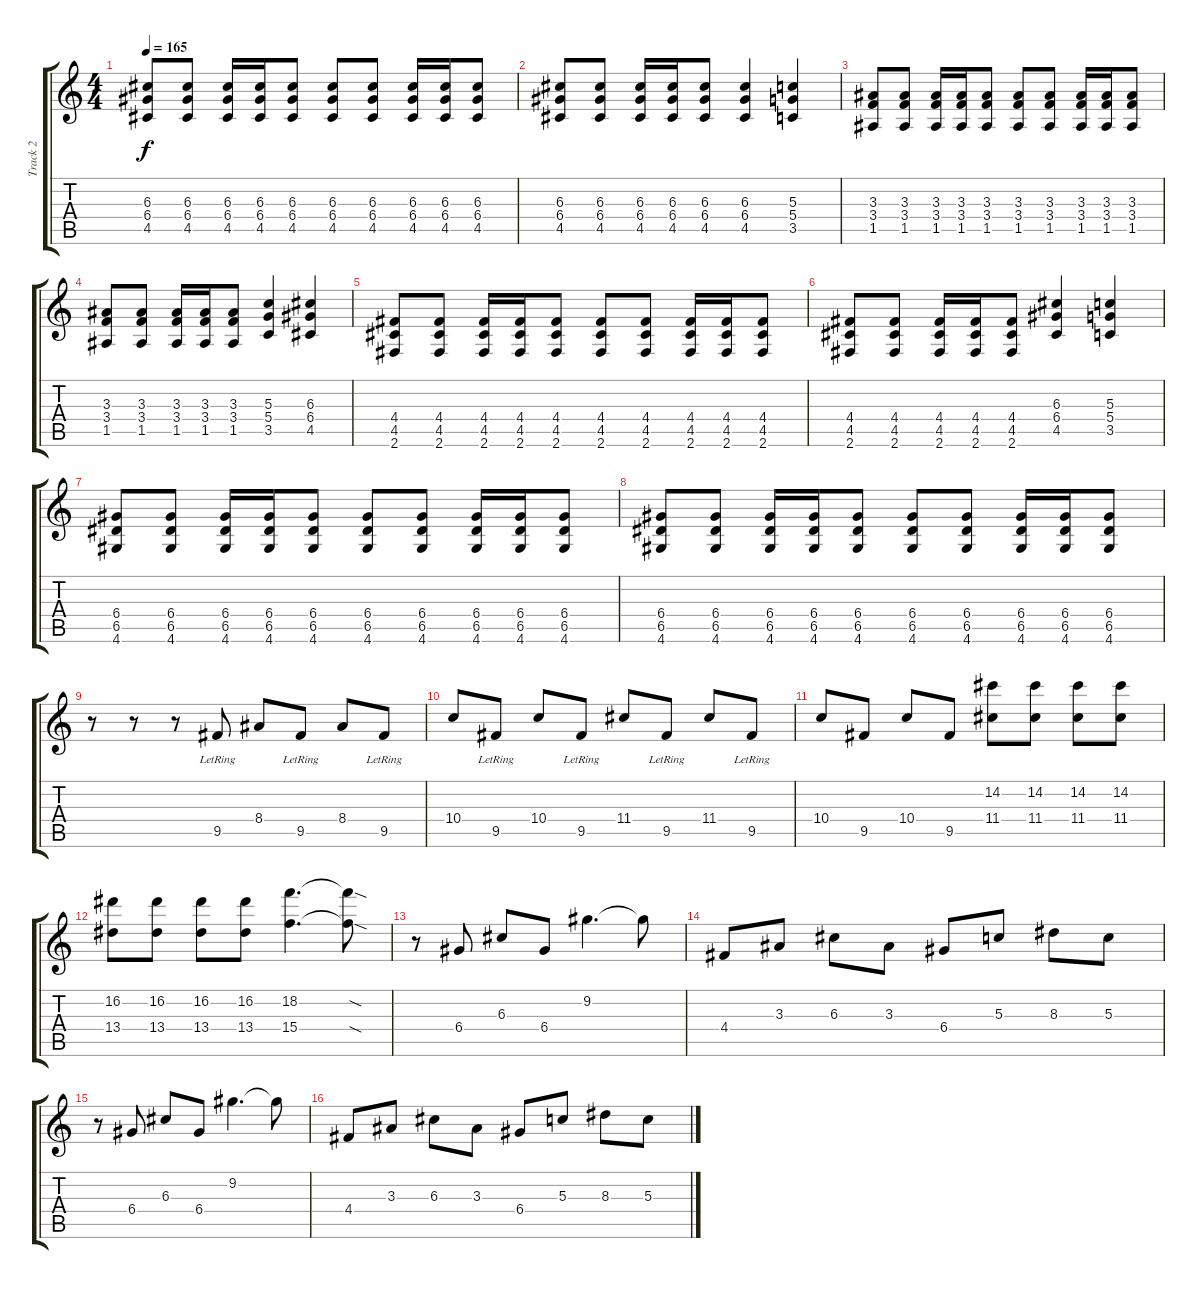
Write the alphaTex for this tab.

\track ("Track 2" "Track 2") {solo instrument overdrivenguitar}
\staff {score tabs}
\tuning (E4 B3 G3 D3 A2 E2) {hide}
\ts (4 4)
\tempo 165
\clef g2
\ks c
(6.3 6.4 4.5).8{dy f} (6.3 6.4 4.5).8 (6.3 6.4 4.5).16 (6.3 6.4 4.5).16 (6.3 6.4 4.5).8 (6.3 6.4 4.5).8 (6.3 6.4 4.5).8 (6.3 6.4 4.5).16 (6.3 6.4 4.5).16 (6.3 6.4 4.5).8 |
(6.3 6.4 4.5).8 (6.3 6.4 4.5).8 (6.3 6.4 4.5).16 (6.3 6.4 4.5).16 (6.3 6.4 4.5).8 (6.3 6.4 4.5).4 (5.3 5.4 3.5).4 |
(3.3 3.4 1.5).8 (3.3 3.4 1.5).8 (3.3 3.4 1.5).16 (3.3 3.4 1.5).16 (3.3 3.4 1.5).8 (3.3 3.4 1.5).8 (3.3 3.4 1.5).8 (3.3 3.4 1.5).16 (3.3 3.4 1.5).16 (3.3 3.4 1.5).8 |
(3.3 3.4 1.5).8 (3.3 3.4 1.5).8 (3.3 3.4 1.5).16 (3.3 3.4 1.5).16 (3.3 3.4 1.5).8 (5.3 5.4 3.5).4 (6.3 6.4 4.5).4 |
(4.4 4.5 2.6).8 (4.4 4.5 2.6).8 (4.4 4.5 2.6).16 (4.4 4.5 2.6).16 (4.4 4.5 2.6).8 (4.4 4.5 2.6).8 (4.4 4.5 2.6).8 (4.4 4.5 2.6).16 (4.4 4.5 2.6).16 (4.4 4.5 2.6).8 |
(4.4 4.5 2.6).8 (4.4 4.5 2.6).8 (4.4 4.5 2.6).16 (4.4 4.5 2.6).16 (4.4 4.5 2.6).8 (6.3 6.4 4.5).4 (5.3 5.4 3.5).4 |
(6.4 6.5 4.6).8 (6.4 6.5 4.6).8 (6.4 6.5 4.6).16 (6.4 6.5 4.6).16 (6.4 6.5 4.6).8 (6.4 6.5 4.6).8 (6.4 6.5 4.6).8 (6.4 6.5 4.6).16 (6.4 6.5 4.6).16 (6.4 6.5 4.6).8 |
(6.4 6.5 4.6).8 (6.4 6.5 4.6).8 (6.4 6.5 4.6).16 (6.4 6.5 4.6).16 (6.4 6.5 4.6).8 (6.4 6.5 4.6).8 (6.4 6.5 4.6).8 (6.4 6.5 4.6).16 (6.4 6.5 4.6).16 (6.4 6.5 4.6).8 |
r.8 r.8 r.8 9.5{lr}.8{volume 12} 8.4.8 9.5{lr}.8 8.4.8 9.5{lr}.8 |
10.4.8 9.5{lr}.8 10.4.8 9.5{lr}.8 11.4.8 9.5{lr}.8 11.4.8 9.5{lr}.8 |
10.4.8 9.5.8 10.4.8 9.5.8 (14.2 11.4).8 (14.2 11.4).8 (14.2 11.4).8 (14.2 11.4).8 |
(16.2 13.4).8 (16.2 13.4).8 (16.2 13.4).8 (16.2 13.4).8 (18.2 15.4).4{d} (18.2{sod t} 15.4{sod t}).8 |
r.8 6.4.8 6.3.8 6.4.8 9.2.4{d} 9.2{t}.8 |
4.4.8 3.3.8 6.3.8 3.3.8 6.4.8 5.3.8 8.3.8 5.3.8 |
r.8 6.4.8 6.3.8 6.4.8 9.2.4{d} 9.2{t}.8 |
4.4.8 3.3.8 6.3.8 3.3.8 6.4.8 5.3.8 8.3.8 5.3.8
